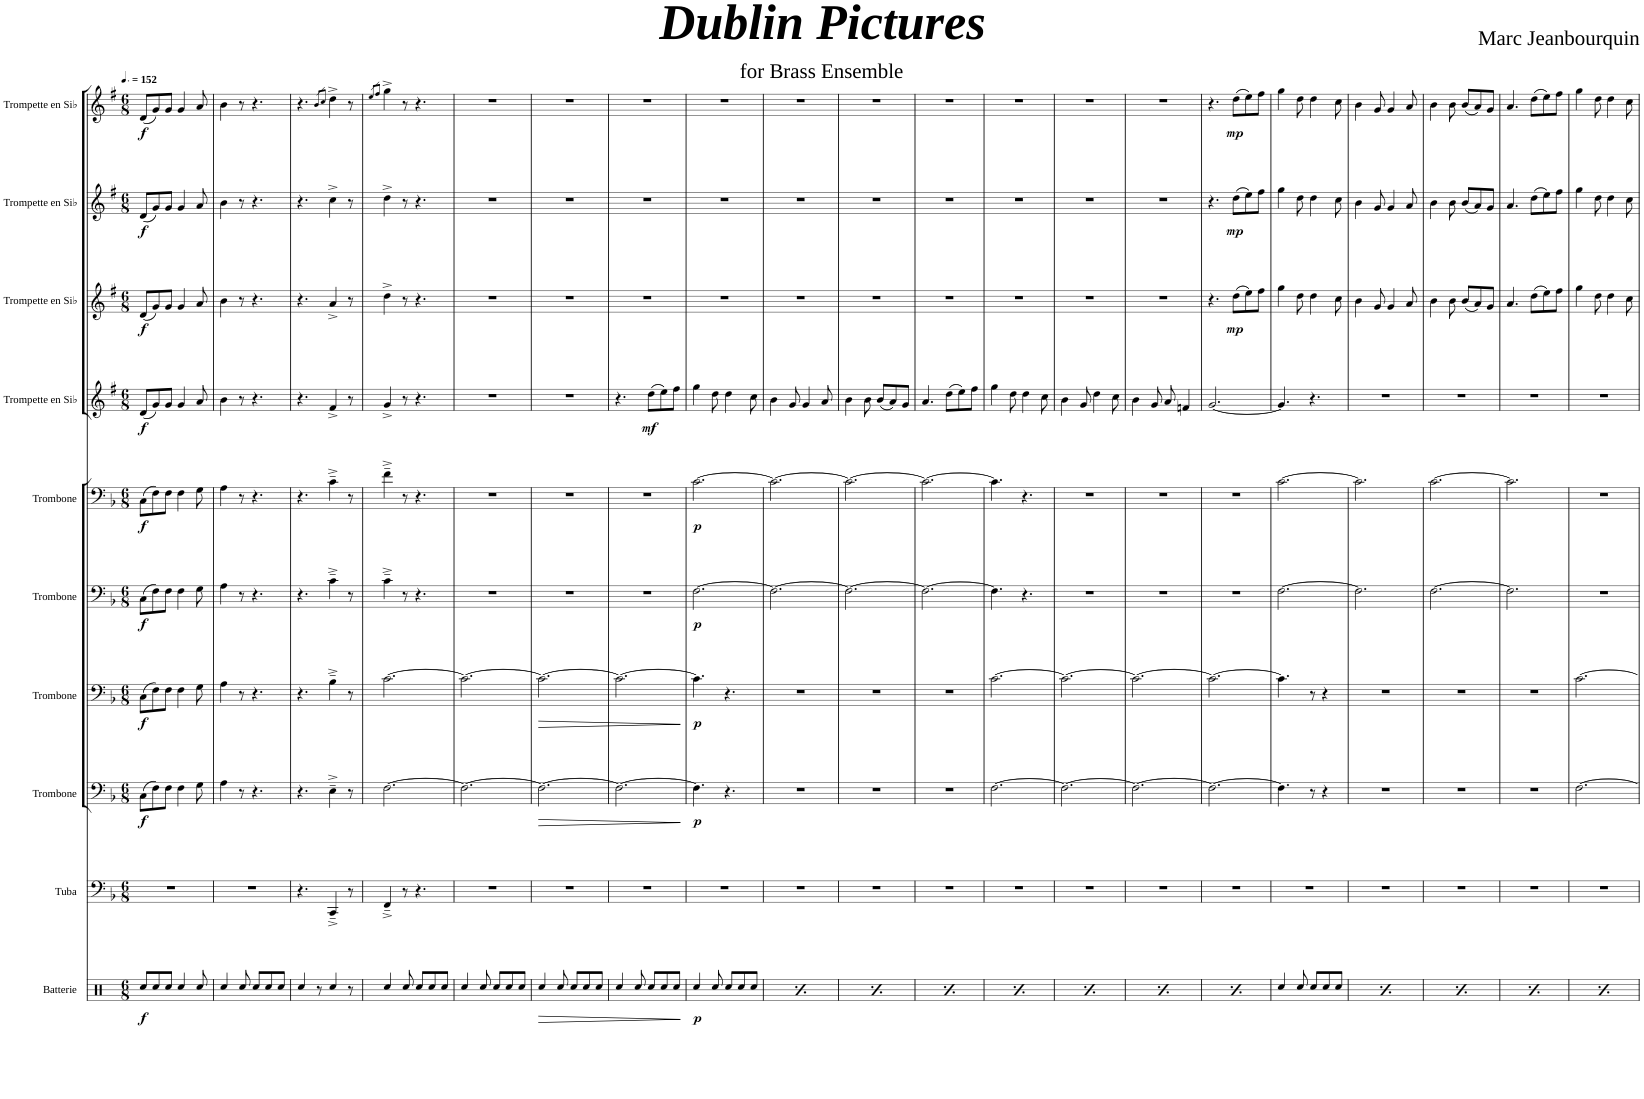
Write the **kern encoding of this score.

**kern	**dynam	**kern	**kern	**dynam	**kern	**dynam	**kern	**dynam	**kern	**dynam	**kern	**dynam	**kern	**dynam	**kern	**dynam	**kern	**dynam
*part10	*part10	*part9	*part8	*part8	*part7	*part7	*part6	*part6	*part5	*part5	*part4	*part4	*part3	*part3	*part2	*part2	*part1	*part1
*staff10	*staff10	*staff9	*staff8	*staff8	*staff7	*staff7	*staff6	*staff6	*staff5	*staff5	*staff4	*staff4	*staff3	*staff3	*staff2	*staff2	*staff1	*staff1
*I"Batterie	*	*I"Tuba	*I"Trombone	*	*I"Trombone	*	*I"Trombone	*	*I"Trombone	*	*I"Trompette en Sib	*	*I"Trompette en Sib	*	*I"Trompette en Sib	*	*I"Trompette en Sib	*
*I'Bat.	*	*I'Tba.	*I'Tbn.	*	*I'Tbn.	*	*I'Tbn.	*	*I'Tbn.	*	*I'Tromp. Sib	*	*I'Tromp. Sib	*	*I'Tromp. Sib	*	*I'Tromp. Sib	*
*clefX	*	*clefF4	*clefF4	*	*clefF4	*	*clefF4	*	*clefF4	*	*clefG2	*	*clefG2	*	*clefG2	*	*clefG2	*
*	*	*	*	*	*	*	*	*	*	*	*Trd1c2	*	*Trd1c2	*	*Trd1c2	*	*Trd1c2	*
*k[]	*	*k[b-]	*k[b-]	*	*k[b-]	*	*k[b-]	*	*k[b-]	*	*k[f#]	*	*k[f#]	*	*k[f#]	*	*k[f#]	*
*M6/8	*	*M6/8	*M6/8	*	*M6/8	*	*M6/8	*	*M6/8	*	*M6/8	*	*M6/8	*	*M6/8	*	*M6/8	*
*MM228	*	*MM228	*MM228	*	*MM228	*	*MM228	*	*MM228	*	*MM228	*	*MM228	*	*MM228	*	*MM228	*
=1	=1	=1	=1	=1	=1	=1	=1	=1	=1	=1	=1	=1	=1	=1	=1	=1	=1	=1
!	!LO:DY:b	!	!	!LO:DY:b	!	!LO:DY:b	!	!LO:DY:b	!	!LO:DY:b	!	!LO:DY:b	!	!LO:DY:b	!	!LO:DY:b	!	!LO:DY:b
8Rcc/L	f	2.r	(8C\L	f	(8C\L	f	(8C\L	f	(8C\L	f	(8d/L	f	(8d/L	f	(8d/L	f	(8d/L	f
8Rcc/	.	.	8F\)	.	8F\)	.	8F\)	.	8F\)	.	8g/)	.	8g/)	.	8g/)	.	8g/)	.
8Rcc/J	.	.	8F\J	.	8F\J	.	8F\J	.	8F\J	.	8g/J	.	8g/J	.	8g/J	.	8g/J	.
4Rcc/	.	.	4F\	.	4F\	.	4F\	.	4F\	.	4g/	.	4g/	.	4g/	.	4g/	.
8Rcc/	.	.	8G\	.	8G\	.	8G\	.	8G\	.	8a/	.	8a/	.	8a/	.	8a/	.
=2	=2	=2	=2	=2	=2	=2	=2	=2	=2	=2	=2	=2	=2	=2	=2	=2	=2	=2
4Rcc/	.	2.r	4A\	.	4A\	.	4A\	.	4A\	.	4b\	.	4b\	.	4b\	.	4b\	.
8Rcc/	.	.	8r	.	8r	.	8r	.	8r	.	8r	.	8r	.	8r	.	8r	.
8Rcc/L	.	.	4.r	.	4.r	.	4.r	.	4.r	.	4.r	.	4.r	.	4.r	.	4.r	.
8Rcc/	.	.	.	.	.	.	.	.	.	.	.	.	.	.	.	.	.	.
8Rcc/J	.	.	.	.	.	.	.	.	.	.	.	.	.	.	.	.	.	.
=3	=3	=3	=3	=3	=3	=3	=3	=3	=3	=3	=3	=3	=3	=3	=3	=3	=3	=3
4Rcc/	.	4.r	4.r	.	4.r	.	4.r	.	4.r	.	4.r	.	4.r	.	4.r	.	4.r	.
8r	.	.	.	.	.	.	.	.	.	.	.	.	.	.	.	.	.	.
.	.	.	.	.	.	.	.	.	.	.	.	.	.	.	.	.	8qb/L	.
.	.	.	.	.	.	.	.	.	.	.	.	.	.	.	.	.	8qcc/J	.
4Rcc/	.	4CC~^/	4E~^\	.	4B-~^\	.	4c~^\	.	4c~^\	.	4f#^/	.	4a^/	.	4cc^\	.	4dd^\	.
8r	.	8r	8r	.	8r	.	8r	.	8r	.	8r	.	8r	.	8r	.	8r	.
=4	=4	=4	=4	=4	=4	=4	=4	=4	=4	=4	=4	=4	=4	=4	=4	=4	=4	=4
.	.	.	.	.	.	.	.	.	.	.	.	.	.	.	.	.	8qee/L	.
.	.	.	.	.	.	.	.	.	.	.	.	.	.	.	.	.	8qff#/J	.
4Rcc/	.	4FF~^/	[2.F\	.	[2.c\	.	4c~^\	.	4f~^\	.	4g^/	.	4dd^\	.	4dd^\	.	4gg^\	.
8Rcc/	.	8r	.	.	.	.	8r	.	8r	.	8r	.	8r	.	8r	.	8r	.
8Rcc/L	.	4.r	.	.	.	.	4.r	.	4.r	.	4.r	.	4.r	.	4.r	.	4.r	.
8Rcc/	.	.	.	.	.	.	.	.	.	.	.	.	.	.	.	.	.	.
8Rcc/J	.	.	.	.	.	.	.	.	.	.	.	.	.	.	.	.	.	.
=5	=5	=5	=5	=5	=5	=5	=5	=5	=5	=5	=5	=5	=5	=5	=5	=5	=5	=5
4Rcc/	.	2.r	2.F\_	.	2.c\_	.	2.r	.	2.r	.	2.r	.	2.r	.	2.r	.	2.r	.
8Rcc/	.	.	.	.	.	.	.	.	.	.	.	.	.	.	.	.	.	.
8Rcc/L	.	.	.	.	.	.	.	.	.	.	.	.	.	.	.	.	.	.
8Rcc/	.	.	.	.	.	.	.	.	.	.	.	.	.	.	.	.	.	.
8Rcc/J	.	.	.	.	.	.	.	.	.	.	.	.	.	.	.	.	.	.
=6	=6	=6	=6	=6	=6	=6	=6	=6	=6	=6	=6	=6	=6	=6	=6	=6	=6	=6
!	!LO:HP:b	!	!	!LO:HP:b	!	!LO:HP:b	!	!	!	!	!	!	!	!	!	!	!	!
4Rcc/	>	2.r	2.F\_	>	2.c\_	>	2.r	.	2.r	.	2.r	.	2.r	.	2.r	.	2.r	.
8Rcc/	.	.	.	.	.	.	.	.	.	.	.	.	.	.	.	.	.	.
8Rcc/L	.	.	.	.	.	.	.	.	.	.	.	.	.	.	.	.	.	.
8Rcc/	.	.	.	.	.	.	.	.	.	.	.	.	.	.	.	.	.	.
8Rcc/J	.	.	.	.	.	.	.	.	.	.	.	.	.	.	.	.	.	.
=7	=7	=7	=7	=7	=7	=7	=7	=7	=7	=7	=7	=7	=7	=7	=7	=7	=7	=7
4Rcc/	.	2.r	2.F\_	.	2.c\_	.	2.r	.	2.r	.	4.r	.	2.r	.	2.r	.	2.r	.
8Rcc/	.	.	.	.	.	.	.	.	.	.	.	.	.	.	.	.	.	.
!	!	!	!	!	!	!	!	!	!	!	!	!LO:DY:b	!	!	!	!	!	!
8Rcc/L	.	.	.	.	.	.	.	.	.	.	(8dd\L	mf	.	.	.	.	.	.
8Rcc/	.	.	.	.	.	.	.	.	.	.	8ee\)	.	.	.	.	.	.	.
8Rcc/J	.	.	.	.	.	.	.	.	.	.	8ff#\J	.	.	.	.	.	.	.
.	]	.	.	]	.	]	.	.	.	.	.	.	.	.	.	.	.	.
=8	=8	=8	=8	=8	=8	=8	=8	=8	=8	=8	=8	=8	=8	=8	=8	=8	=8	=8
!	!LO:DY:b	!	!	!LO:DY:b	!	!LO:DY:b	!	!LO:DY:b	!	!LO:DY:b	!	!	!	!	!	!	!	!
4Rcc/	p	2.r	4.F\]	p	4.c\]	p	[2.F\	p	[2.c\	p	4gg\	.	2.r	.	2.r	.	2.r	.
8Rcc/	.	.	.	.	.	.	.	.	.	.	8dd\	.	.	.	.	.	.	.
8Rcc/L	.	.	4.r	.	4.r	.	.	.	.	.	4dd\	.	.	.	.	.	.	.
8Rcc/	.	.	.	.	.	.	.	.	.	.	.	.	.	.	.	.	.	.
8Rcc/J	.	.	.	.	.	.	.	.	.	.	8cc\	.	.	.	.	.	.	.
=9	=9	=9	=9	=9	=9	=9	=9	=9	=9	=9	=9	=9	=9	=9	=9	=9	=9	=9
!	!LO:DY:b	!	!	!	!	!	!	!	!	!	!	!	!	!	!	!	!	!
4Rcc/	p	2.r	2.r	.	2.r	.	2.F\_	.	2.c\_	.	4b\	.	2.r	.	2.r	.	2.r	.
8Rcc/	.	.	.	.	.	.	.	.	.	.	8g/	.	.	.	.	.	.	.
8Rcc/L	.	.	.	.	.	.	.	.	.	.	4g/	.	.	.	.	.	.	.
8Rcc/	.	.	.	.	.	.	.	.	.	.	.	.	.	.	.	.	.	.
8Rcc/J	.	.	.	.	.	.	.	.	.	.	8a/	.	.	.	.	.	.	.
=10	=10	=10	=10	=10	=10	=10	=10	=10	=10	=10	=10	=10	=10	=10	=10	=10	=10	=10
!	!LO:DY:b	!	!	!	!	!	!	!	!	!	!	!	!	!	!	!	!	!
4Rcc/	p	2.r	2.r	.	2.r	.	2.F\_	.	2.c\_	.	4b\	.	2.r	.	2.r	.	2.r	.
8Rcc/	.	.	.	.	.	.	.	.	.	.	8b\	.	.	.	.	.	.	.
8Rcc/L	.	.	.	.	.	.	.	.	.	.	(8b/L	.	.	.	.	.	.	.
8Rcc/	.	.	.	.	.	.	.	.	.	.	8a/)	.	.	.	.	.	.	.
8Rcc/J	.	.	.	.	.	.	.	.	.	.	8g/J	.	.	.	.	.	.	.
=11	=11	=11	=11	=11	=11	=11	=11	=11	=11	=11	=11	=11	=11	=11	=11	=11	=11	=11
!	!LO:DY:b	!	!	!	!	!	!	!	!	!	!	!	!	!	!	!	!	!
4Rcc/	p	2.r	2.r	.	2.r	.	2.F\_	.	2.c\_	.	4.a/	.	2.r	.	2.r	.	2.r	.
8Rcc/	.	.	.	.	.	.	.	.	.	.	.	.	.	.	.	.	.	.
8Rcc/L	.	.	.	.	.	.	.	.	.	.	(8dd\L	.	.	.	.	.	.	.
8Rcc/	.	.	.	.	.	.	.	.	.	.	8ee\)	.	.	.	.	.	.	.
8Rcc/J	.	.	.	.	.	.	.	.	.	.	8ff#\J	.	.	.	.	.	.	.
=12	=12	=12	=12	=12	=12	=12	=12	=12	=12	=12	=12	=12	=12	=12	=12	=12	=12	=12
!	!LO:DY:b	!	!	!	!	!	!	!	!	!	!	!	!	!	!	!	!	!
4Rcc/	p	2.r	[2.F\	.	[2.c\	.	4.F\]	.	4.c\]	.	4gg\	.	2.r	.	2.r	.	2.r	.
8Rcc/	.	.	.	.	.	.	.	.	.	.	8dd\	.	.	.	.	.	.	.
8Rcc/L	.	.	.	.	.	.	4.r	.	4.r	.	4dd\	.	.	.	.	.	.	.
8Rcc/	.	.	.	.	.	.	.	.	.	.	.	.	.	.	.	.	.	.
8Rcc/J	.	.	.	.	.	.	.	.	.	.	8cc\	.	.	.	.	.	.	.
=13	=13	=13	=13	=13	=13	=13	=13	=13	=13	=13	=13	=13	=13	=13	=13	=13	=13	=13
!	!LO:DY:b	!	!	!	!	!	!	!	!	!	!	!	!	!	!	!	!	!
4Rcc/	p	2.r	2.F\_	.	2.c\_	.	2.r	.	2.r	.	4b\	.	2.r	.	2.r	.	2.r	.
8Rcc/	.	.	.	.	.	.	.	.	.	.	8g/	.	.	.	.	.	.	.
8Rcc/L	.	.	.	.	.	.	.	.	.	.	4dd\	.	.	.	.	.	.	.
8Rcc/	.	.	.	.	.	.	.	.	.	.	.	.	.	.	.	.	.	.
8Rcc/J	.	.	.	.	.	.	.	.	.	.	8cc\	.	.	.	.	.	.	.
=14	=14	=14	=14	=14	=14	=14	=14	=14	=14	=14	=14	=14	=14	=14	=14	=14	=14	=14
!	!LO:DY:b	!	!	!	!	!	!	!	!	!	!	!	!	!	!	!	!	!
4Rcc/	p	2.r	2.F\_	.	2.c\_	.	2.r	.	2.r	.	4b\	.	2.r	.	2.r	.	2.r	.
8Rcc/	.	.	.	.	.	.	.	.	.	.	8g/	.	.	.	.	.	.	.
8Rcc/L	.	.	.	.	.	.	.	.	.	.	8a/	.	.	.	.	.	.	.
8Rcc/	.	.	.	.	.	.	.	.	.	.	4fn/	.	.	.	.	.	.	.
8Rcc/J	.	.	.	.	.	.	.	.	.	.	.	.	.	.	.	.	.	.
=15	=15	=15	=15	=15	=15	=15	=15	=15	=15	=15	=15	=15	=15	=15	=15	=15	=15	=15
!	!LO:DY:b	!	!	!	!	!	!	!	!	!	!	!	!	!	!	!	!	!
4Rcc/	p	2.r	2.F\_	.	2.c\_	.	2.r	.	2.r	.	[2.g/	.	4.r	.	4.r	.	4.r	.
8Rcc/	.	.	.	.	.	.	.	.	.	.	.	.	.	.	.	.	.	.
!	!	!	!	!	!	!	!	!	!	!	!	!	!	!LO:DY:b	!	!LO:DY:b	!	!LO:DY:b
8Rcc/L	.	.	.	.	.	.	.	.	.	.	.	.	(8dd\L	mp	(8dd\L	mp	(8dd\L	mp
8Rcc/	.	.	.	.	.	.	.	.	.	.	.	.	8ee\)	.	8ee\)	.	8ee\)	.
8Rcc/J	.	.	.	.	.	.	.	.	.	.	.	.	8ff#\J	.	8ff#\J	.	8ff#\J	.
=16	=16	=16	=16	=16	=16	=16	=16	=16	=16	=16	=16	=16	=16	=16	=16	=16	=16	=16
4Rcc/	.	2.r	4.F\]	.	4.c\]	.	[2.F\	.	[2.c\	.	4.g/]	.	4gg\	.	4gg\	.	4gg\	.
8Rcc/	.	.	.	.	.	.	.	.	.	.	.	.	8dd\	.	8dd\	.	8dd\	.
8Rcc/L	.	.	8r	.	8r	.	.	.	.	.	4.r	.	4dd\	.	4dd\	.	4dd\	.
8Rcc/	.	.	4r	.	4r	.	.	.	.	.	.	.	.	.	.	.	.	.
8Rcc/J	.	.	.	.	.	.	.	.	.	.	.	.	8cc\	.	8cc\	.	8cc\	.
=17	=17	=17	=17	=17	=17	=17	=17	=17	=17	=17	=17	=17	=17	=17	=17	=17	=17	=17
4Rcc/	.	2.r	2.r	.	2.r	.	2.F\]	.	2.c\]	.	2.r	.	4b\	.	4b\	.	4b\	.
8Rcc/	.	.	.	.	.	.	.	.	.	.	.	.	8g/	.	8g/	.	8g/	.
8Rcc/L	.	.	.	.	.	.	.	.	.	.	.	.	4g/	.	4g/	.	4g/	.
8Rcc/	.	.	.	.	.	.	.	.	.	.	.	.	.	.	.	.	.	.
8Rcc/J	.	.	.	.	.	.	.	.	.	.	.	.	8a/	.	8a/	.	8a/	.
=18	=18	=18	=18	=18	=18	=18	=18	=18	=18	=18	=18	=18	=18	=18	=18	=18	=18	=18
4Rcc/	.	2.r	2.r	.	2.r	.	[2.F\	.	[2.c\	.	2.r	.	4b\	.	4b\	.	4b\	.
8Rcc/	.	.	.	.	.	.	.	.	.	.	.	.	8b\	.	8b\	.	8b\	.
8Rcc/L	.	.	.	.	.	.	.	.	.	.	.	.	(8b/L	.	(8b/L	.	(8b/L	.
8Rcc/	.	.	.	.	.	.	.	.	.	.	.	.	8a/)	.	8a/)	.	8a/)	.
8Rcc/J	.	.	.	.	.	.	.	.	.	.	.	.	8g/J	.	8g/J	.	8g/J	.
=19	=19	=19	=19	=19	=19	=19	=19	=19	=19	=19	=19	=19	=19	=19	=19	=19	=19	=19
4Rcc/	.	2.r	2.r	.	2.r	.	2.F\]	.	2.c\]	.	2.r	.	4.a/	.	4.a/	.	4.a/	.
8Rcc/	.	.	.	.	.	.	.	.	.	.	.	.	.	.	.	.	.	.
8Rcc/L	.	.	.	.	.	.	.	.	.	.	.	.	(8dd\L	.	(8dd\L	.	(8dd\L	.
8Rcc/	.	.	.	.	.	.	.	.	.	.	.	.	8ee\)	.	8ee\)	.	8ee\)	.
8Rcc/J	.	.	.	.	.	.	.	.	.	.	.	.	8ff#\J	.	8ff#\J	.	8ff#\J	.
=20	=20	=20	=20	=20	=20	=20	=20	=20	=20	=20	=20	=20	=20	=20	=20	=20	=20	=20
4Rcc/	.	2.r	[2.F\	.	[2.c\	.	2.r	.	2.r	.	2.r	.	4gg\	.	4gg\	.	4gg\	.
8Rcc/	.	.	.	.	.	.	.	.	.	.	.	.	8dd\	.	8dd\	.	8dd\	.
8Rcc/L	.	.	.	.	.	.	.	.	.	.	.	.	4dd\	.	4dd\	.	4dd\	.
8Rcc/	.	.	.	.	.	.	.	.	.	.	.	.	.	.	.	.	.	.
8Rcc/J	.	.	.	.	.	.	.	.	.	.	.	.	8cc\	.	8cc\	.	8cc\	.
=	=	=	=	=	=	=	=	=	=	=	=	=	=	=	=	=	=	=
*-	*-	*-	*-	*-	*-	*-	*-	*-	*-	*-	*-	*-	*-	*-	*-	*-	*-	*-
